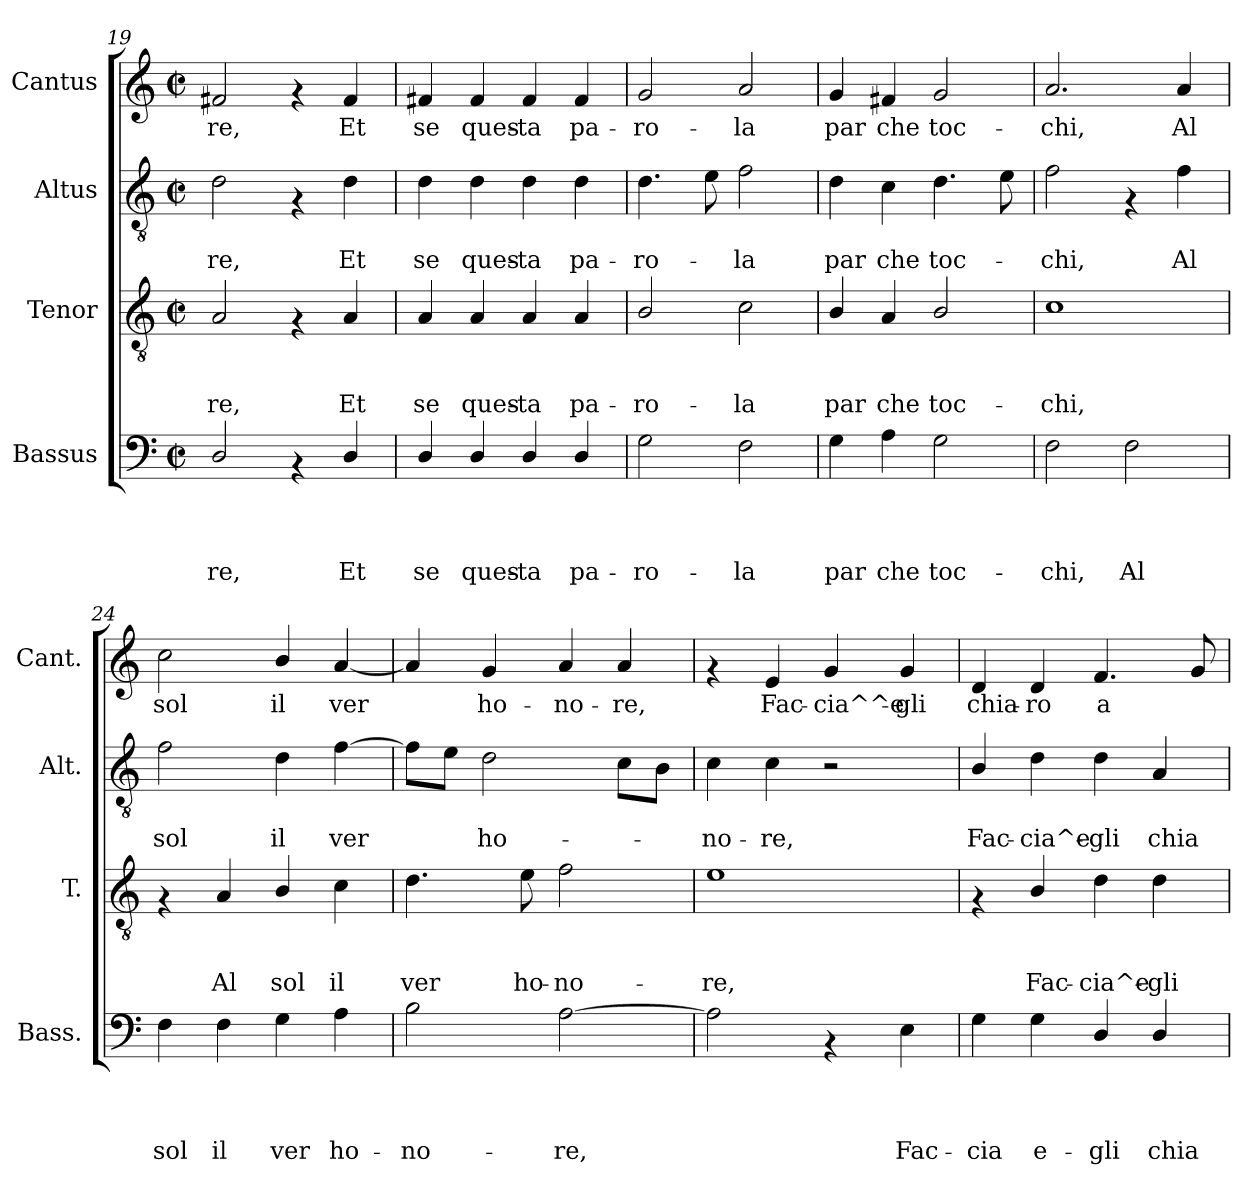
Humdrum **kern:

**kern	**text	**text	**text	**text	**kern	**text	**text	**text	**kern	**text	**text	**kern	**text
*part4	*part4	*part4	*part4	*part4	*part3	*part3	*part3	*part3	*part2	*part2	*part2	*part1	*part1
*staff4	*staff4	*staff4	*staff4	*staff4	*staff3	*staff3	*staff3	*staff3	*staff2	*staff2	*staff2	*staff1	*staff1
*I"Bassus	*	*	*	*	*I"Tenor	*	*	*	*I"Altus	*	*	*I"Cantus	*
*I'Bass.	*	*	*	*	*I'T.	*	*	*	*I'Alt.	*	*	*I'Cant.	*
*clefF4	*	*	*	*	*clefGv2	*	*	*	*clefGv2	*	*	*clefG2	*
*k[]	*	*	*	*	*k[]	*	*	*	*k[]	*	*	*k[]	*
*C:	*	*	*	*	*C:	*	*	*	*C:	*	*	*C:	*
*M2/2	*	*	*	*	*M2/2	*	*	*	*M2/2	*	*	*M2/2	*
*met(c|)	*	*	*	*	*met(c|)	*	*	*	*met(c|)	*	*	*met(c|)	*
=19	=19	=19	=19	=19	=19	=19	=19	=19	=19	=19	=19	=19	=19
!	!	!	!	!LO:LY:b	!	!	!	!LO:LY:b	!	!	!LO:LY:b	!	!LO:LY:b
2D/	.	.	.	-re,	2A/	.	.	-re,	2d\	.	-re,	2f#X/	-re,
4rAA	.	.	.	.	4rF	.	.	.	4rF	.	.	4rf	.
!	!	!	!	!LO:LY:b	!	!	!	!LO:LY:b	!	!	!LO:LY:b	!	!LO:LY:b
4D/	.	.	.	Et	4A/	.	.	Et	4d\	.	Et	4f#/	Et
=20	=20	=20	=20	=20	=20	=20	=20	=20	=20	=20	=20	=20	=20
!	!	!	!	!LO:LY:b	!	!	!	!LO:LY:b	!	!	!LO:LY:b	!	!LO:LY:b
4D/	.	.	.	se	4A/	.	.	se	4d\	.	se	4f#X/	se
!	!	!	!	!LO:LY:b	!	!	!	!LO:LY:b	!	!	!LO:LY:b	!	!LO:LY:b
4D/	.	.	.	ques-	4A/	.	.	ques-	4d\	.	ques-	4f#/	ques-
!	!	!	!	!LO:LY:b	!	!	!	!LO:LY:b	!	!	!LO:LY:b	!	!LO:LY:b
4D/	.	.	.	-ta	4A/	.	.	-ta	4d\	.	-ta	4f#/	-ta
!	!	!	!	!LO:LY:b	!	!	!	!LO:LY:b	!	!	!LO:LY:b	!	!LO:LY:b
4D/	.	.	.	pa-	4A/	.	.	pa-	4d\	.	pa-	4f#/	pa-
!!LO:PB:g=z
=21	=21	=21	=21	=21	=21	=21	=21	=21	=21	=21	=21	=21	=21
!	!	!	!	!LO:LY:b	!	!	!	!LO:LY:b	!	!	!LO:LY:b	!	!LO:LY:b
2G\	.	.	.	-ro-	2B/	.	.	-ro-	4.d\	.	-ro-	2g/	-ro-
.	.	.	.	.	.	.	.	.	8e\	.	.	.	.
!	!	!	!	!LO:LY:b	!	!	!	!LO:LY:b	!	!	!LO:LY:b	!	!LO:LY:b
2F\	.	.	.	-la	2c\	.	.	-la	2f\	.	-la	2a/	-la
=22	=22	=22	=22	=22	=22	=22	=22	=22	=22	=22	=22	=22	=22
!	!	!	!	!LO:LY:b	!	!	!	!LO:LY:b	!	!	!LO:LY:b	!	!LO:LY:b
4G\	.	.	.	par	4B/	.	.	par	4d\	.	par	4g/	par
!	!	!	!	!LO:LY:b	!	!	!	!LO:LY:b	!	!	!LO:LY:b	!	!LO:LY:b
4A\	.	.	.	che	4A/	.	.	che	4c\	.	che	4f#X/	che
!	!	!	!	!LO:LY:b	!	!	!	!LO:LY:b	!	!	!LO:LY:b	!	!LO:LY:b
2G\	.	.	.	toc-	2B/	.	.	toc-	4.d\	.	toc-	2g/	toc-
.	.	.	.	.	.	.	.	.	8e\	.	.	.	.
=23	=23	=23	=23	=23	=23	=23	=23	=23	=23	=23	=23	=23	=23
!	!	!	!	!LO:LY:b	!	!	!	!LO:LY:b	!	!	!LO:LY:b	!	!LO:LY:b
2F\	.	.	.	-chi,	1c	.	.	-chi,	2f\	.	-chi,	2.a/	-chi,
!	!	!	!	!LO:LY:b	!	!	!	!	!	!	!	!	!
2F\	.	.	.	Al	.	.	.	.	4rF	.	.	.	.
!	!	!	!	!	!	!	!	!	!	!	!LO:LY:b	!	!LO:LY:b
.	.	.	.	.	.	.	.	.	4f\	.	Al	4a/	Al
=24	=24	=24	=24	=24	=24	=24	=24	=24	=24	=24	=24	=24	=24
!	!	!	!	!LO:LY:b	!	!	!	!	!	!	!LO:LY:b	!	!LO:LY:b
4F\	.	.	.	sol	4rF	.	.	.	2f\	.	sol	2cc\	sol
!	!	!	!	!LO:LY:b	!	!	!	!LO:LY:b	!	!	!	!	!
4F\	.	.	.	il	4A/	.	.	Al	.	.	.	.	.
!	!	!	!	!LO:LY:b	!	!	!	!LO:LY:b	!	!	!LO:LY:b	!	!LO:LY:b
4G\	.	.	.	ver	4B/	.	.	sol	4d\	.	il	4b/	il
!	!	!	!	!LO:LY:b	!	!	!	!LO:LY:b	!	!	!LO:LY:b	!	!LO:LY:b
4A\	.	.	.	ho-	4c\	.	.	il	[>4f\	.	ver	[<4a/	ver
=25	=25	=25	=25	=25	=25	=25	=25	=25	=25	=25	=25	=25	=25
!	!	!	!	!LO:LY:b	!	!	!	!LO:LY:b	!	!	!	!	!
2B\	.	.	.	-no-	4.d\	.	.	ver	8f\L]	.	.	4a/]	.
.	.	.	.	.	.	.	.	.	8e\J	.	.	.	.
!	!	!	!	!	!	!	!	!	!	!	!LO:LY:b	!	!LO:LY:b
.	.	.	.	.	.	.	.	.	2d\	.	ho-	4g/	ho-
!	!	!	!	!	!	!	!	!LO:LY:b	!	!	!	!	!
.	.	.	.	.	8e\	.	.	ho-	.	.	.	.	.
!	!	!	!	!LO:LY:b	!	!	!	!LO:LY:b	!	!	!	!	!LO:LY:b
[>2A\	.	.	.	-re,	2f\	.	.	-no-	.	.	.	4a/	-no-
!	!	!	!	!	!	!	!	!	!	!	!	!	!LO:LY:b
.	.	.	.	.	.	.	.	.	8c\L	.	.	4a/	-re,
.	.	.	.	.	.	.	.	.	8B\J	.	.	.	.
=26	=26	=26	=26	=26	=26	=26	=26	=26	=26	=26	=26	=26	=26
!	!	!	!	!	!	!	!	!LO:LY:b	!	!	!LO:LY:b	!	!
2A\]	.	.	.	.	1e	.	.	-re,	4c\	.	-no-	4rf	.
!	!	!	!	!	!	!	!	!	!	!	!LO:LY:b	!	!LO:LY:b
.	.	.	.	.	.	.	.	.	4c\	.	-re,	4e/	Fac-
!	!	!	!	!	!	!	!	!	!	!	!	!	!LO:LY:b
4rAA	.	.	.	.	.	.	.	.	2r	.	.	4g/	-cia^^e-
!	!	!	!	!LO:LY:b	!	!	!	!	!	!	!	!	!LO:LY:b
4E\	.	.	.	Fac-	.	.	.	.	.	.	.	4g/	-gli
!!LO:LB:g=z
=27	=27	=27	=27	=27	=27	=27	=27	=27	=27	=27	=27	=27	=27
!	!	!	!	!LO:LY:b	!	!	!	!	!	!	!LO:LY:b	!	!LO:LY:b
4G\	.	.	.	-cia	4rF	.	.	.	4B/	.	Fac-	4d/	chia-
!	!	!	!	!LO:LY:b	!	!	!	!LO:LY:b	!	!	!LO:LY:b	!	!LO:LY:b
4G\	.	.	.	e-	4B/	.	.	Fac-	4d\	.	-cia^e-	4d/	-ro
!	!	!	!	!LO:LY:b	!	!	!	!LO:LY:b	!	!	!LO:LY:b	!	!LO:LY:b
4D/	.	.	.	-gli	4d\	.	.	-cia^e-	4d\	.	-gli	4.f/	a
!	!	!	!	!LO:LY:b	!	!	!	!LO:LY:b	!	!	!LO:LY:b	!	!
4D/	.	.	.	chia-	4d\	.	.	-gli	4A/	.	chia-	.	.
.	.	.	.	.	.	.	.	.	.	.	.	8g/	.
=	=	=	=	=	=	=	=	=	=	=	=	=	=
*-	*-	*-	*-	*-	*-	*-	*-	*-	*-	*-	*-	*-	*-
